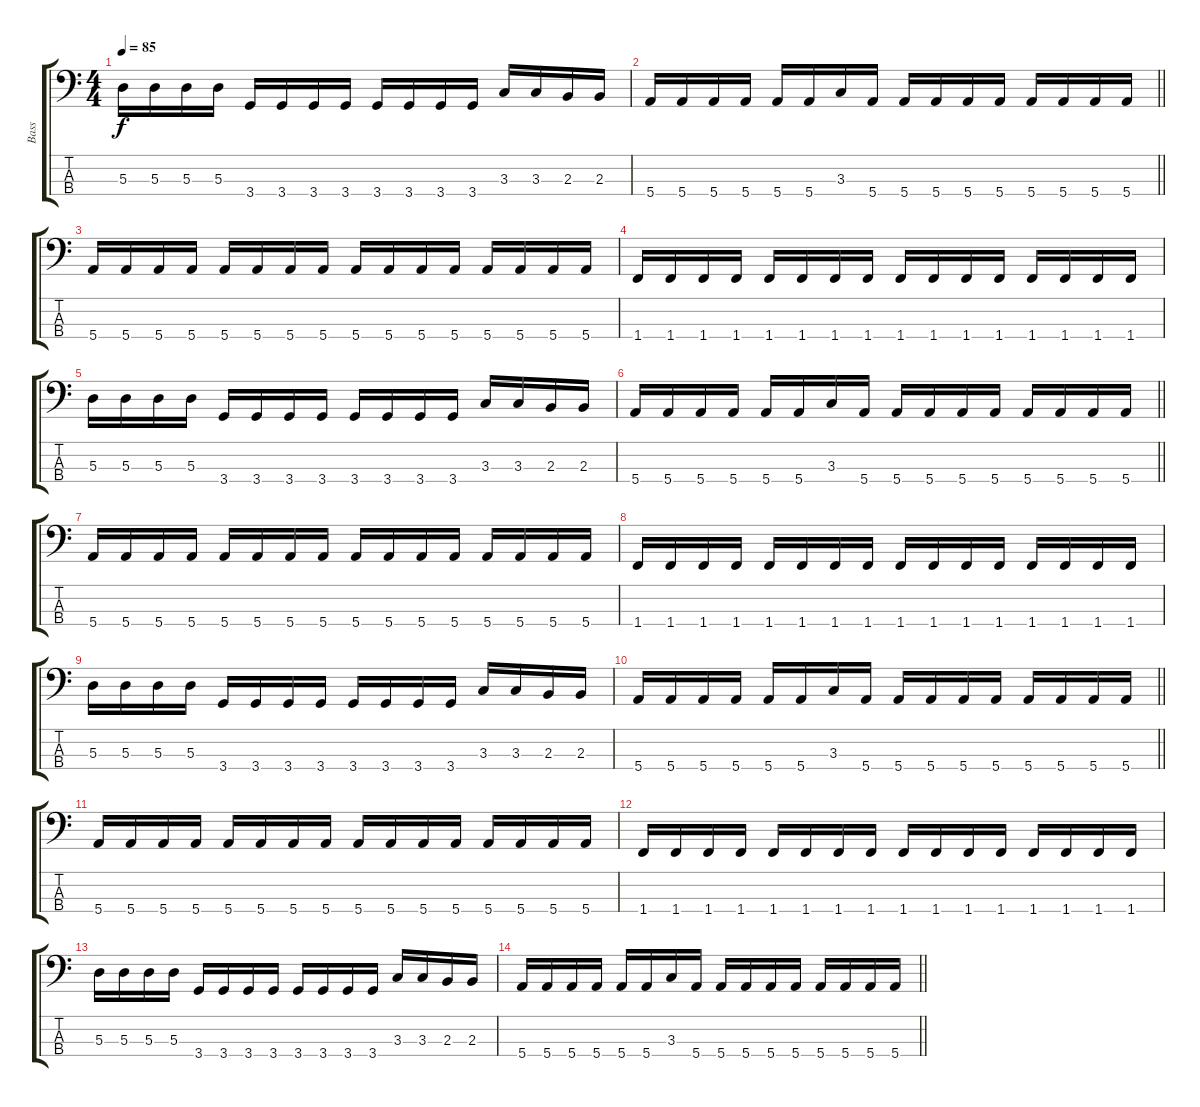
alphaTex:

\track ("Bass" "Bass") {instrument slapbass2}
\staff {score tabs}
\tuning (G2 D2 A1 E1) {hide}
\ts (4 4)
\tempo 85
\clef f4
\ks c
5.3.16{dy f} 5.3.16 5.3.16 5.3.16 3.4.16 3.4.16 3.4.16 3.4.16 3.4.16 3.4.16 3.4.16 3.4.16 3.3.16 3.3.16 2.3.16 2.3.16 |
\barLineRight lightlight
5.4.16 5.4.16 5.4.16 5.4.16 5.4.16 5.4.16 3.3.16 5.4.16 5.4.16 5.4.16 5.4.16 5.4.16 5.4.16 5.4.16 5.4.16 5.4.16 |
5.4.16 5.4.16 5.4.16 5.4.16 5.4.16 5.4.16 5.4.16 5.4.16 5.4.16 5.4.16 5.4.16 5.4.16 5.4.16 5.4.16 5.4.16 5.4.16 |
1.4.16 1.4.16 1.4.16 1.4.16 1.4.16 1.4.16 1.4.16 1.4.16 1.4.16 1.4.16 1.4.16 1.4.16 1.4.16 1.4.16 1.4.16 1.4.16 |
5.3.16 5.3.16 5.3.16 5.3.16 3.4.16 3.4.16 3.4.16 3.4.16 3.4.16 3.4.16 3.4.16 3.4.16 3.3.16 3.3.16 2.3.16 2.3.16 |
\barLineRight lightlight
5.4.16 5.4.16 5.4.16 5.4.16 5.4.16 5.4.16 3.3.16 5.4.16 5.4.16 5.4.16 5.4.16 5.4.16 5.4.16 5.4.16 5.4.16 5.4.16 |
5.4.16 5.4.16 5.4.16 5.4.16 5.4.16 5.4.16 5.4.16 5.4.16 5.4.16 5.4.16 5.4.16 5.4.16 5.4.16 5.4.16 5.4.16 5.4.16 |
1.4.16 1.4.16 1.4.16 1.4.16 1.4.16 1.4.16 1.4.16 1.4.16 1.4.16 1.4.16 1.4.16 1.4.16 1.4.16 1.4.16 1.4.16 1.4.16 |
5.3.16 5.3.16 5.3.16 5.3.16 3.4.16 3.4.16 3.4.16 3.4.16 3.4.16 3.4.16 3.4.16 3.4.16 3.3.16 3.3.16 2.3.16 2.3.16 |
\barLineRight lightlight
5.4.16 5.4.16 5.4.16 5.4.16 5.4.16 5.4.16 3.3.16 5.4.16 5.4.16 5.4.16 5.4.16 5.4.16 5.4.16 5.4.16 5.4.16 5.4.16 |
5.4.16 5.4.16 5.4.16 5.4.16 5.4.16 5.4.16 5.4.16 5.4.16 5.4.16 5.4.16 5.4.16 5.4.16 5.4.16 5.4.16 5.4.16 5.4.16 |
1.4.16 1.4.16 1.4.16 1.4.16 1.4.16 1.4.16 1.4.16 1.4.16 1.4.16 1.4.16 1.4.16 1.4.16 1.4.16 1.4.16 1.4.16 1.4.16 |
5.3.16 5.3.16 5.3.16 5.3.16 3.4.16 3.4.16 3.4.16 3.4.16 3.4.16 3.4.16 3.4.16 3.4.16 3.3.16 3.3.16 2.3.16 2.3.16 |
\barLineRight lightlight
5.4.16 5.4.16 5.4.16 5.4.16 5.4.16 5.4.16 3.3.16 5.4.16 5.4.16 5.4.16 5.4.16 5.4.16 5.4.16 5.4.16 5.4.16 5.4.16
